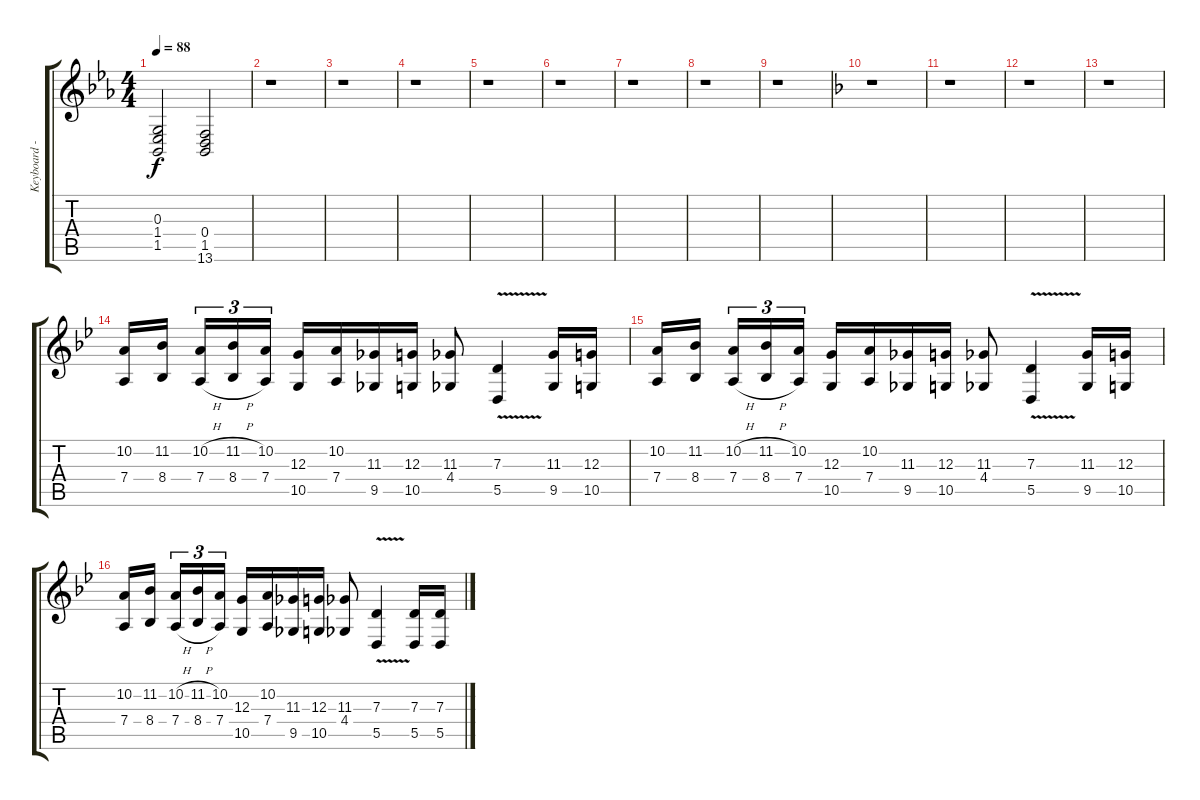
\track ("Keyboard - Jordan Rudess" "Keyboard -") {instrument acousticgrandpiano}
\staff {score tabs}
\tuning (E4 B3 G3 D3 A2 E2) {hide}
\ts (4 4)
\tempo 88
\clef g2
\ks eb
(0.3 1.4 1.5).2{dy f} (0.4 1.5 13.6).2 |
r.1 |
r.1 |
r.1 |
r.1 |
r.1 |
r.1 |
r.1 |
r.1 |
\ks f
r.1 |
r.1 |
r.1 |
r.1 |
\ks bb
(10.2 7.4).16{volume 13 instrument sitar} (11.2 8.4).16{beam splitsecondary} (10.2{h} 7.4{h}).16{tu (3 2)} (11.2{h} 8.4{h}).16{tu (3 2)} (10.2 7.4).16{tu (3 2)} (12.3 10.5).16 (10.2 7.4).16 (11.3 9.5).16 (12.3 10.5).16 (11.3 4.4).8 (7.3{v} 5.5{v}).4 (11.3 9.5).16 (12.3 10.5).16 |
(10.2 7.4).16 (11.2 8.4).16{beam splitsecondary} (10.2{h} 7.4{h}).16{tu (3 2)} (11.2{h} 8.4{h}).16{tu (3 2)} (10.2 7.4).16{tu (3 2)} (12.3 10.5).16 (10.2 7.4).16 (11.3 9.5).16 (12.3 10.5).16 (11.3 4.4).8 (7.3{v} 5.5{v}).4 (11.3 9.5).16 (12.3 10.5).16 |
(10.2 7.4).16 (11.2 8.4).16{beam splitsecondary} (10.2{h} 7.4{h}).16{tu (3 2)} (11.2{h} 8.4{h}).16{tu (3 2)} (10.2 7.4).16{tu (3 2)} (12.3 10.5).16 (10.2 7.4).16 (11.3 9.5).16 (12.3 10.5).16 (11.3 4.4).8 (7.3{v} 5.5{v}).4 (7.3 5.5).16 (7.3 5.5).16
